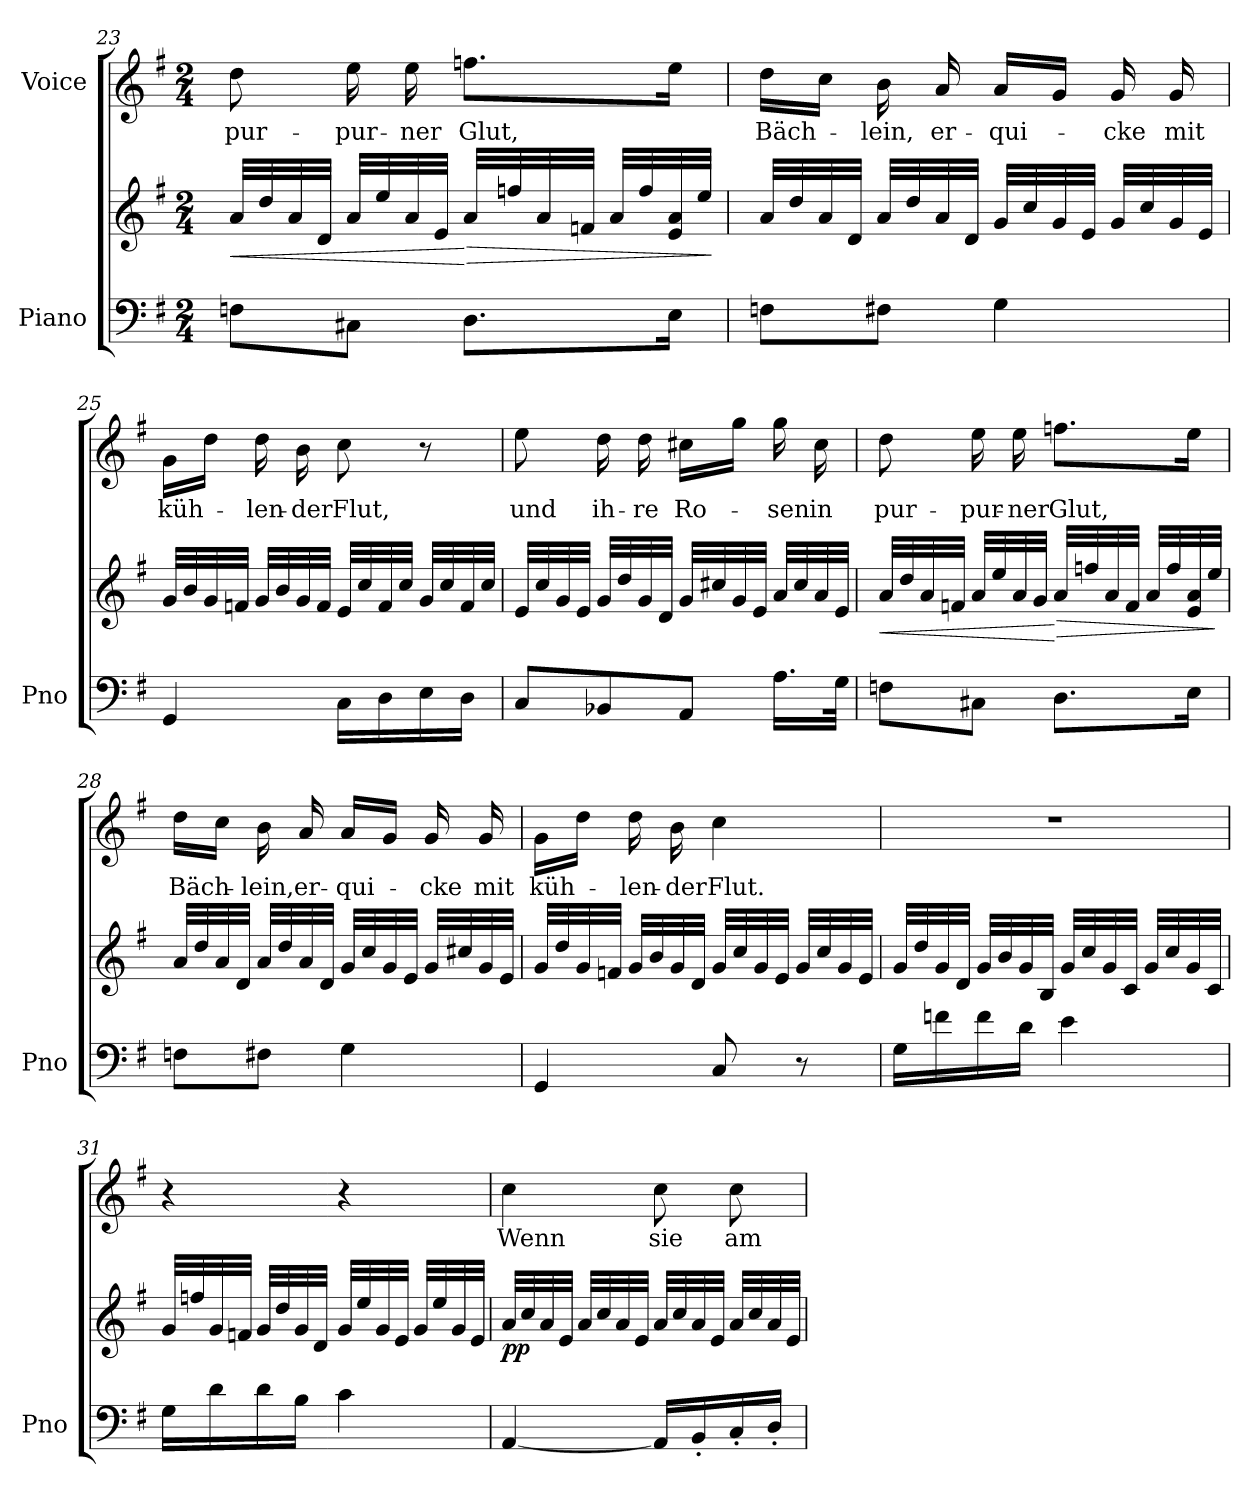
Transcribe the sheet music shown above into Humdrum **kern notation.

**kern	**kern	**dynam	**kern	**text
*part2	*part2	*part2	*part1	*part1
*staff3	*staff2	*staff2/3	*staff1	*staff1
*I"Piano	*	*	*I"Voice	*
*I'Pno	*	*	*	*
*clefF4	*clefG2	*	*clefG2	*
*k[f#]	*k[f#]	*	*k[f#]	*
*M2/4	*M2/4	*	*M2/4	*
=23	=23	=23	=23	=23
!	!	!LO:HP:b	!	!
8Fn\L	32a/LLL	<	8dd\	pur-
.	32dd/	.	.	.
.	32a/	.	.	.
.	32d/JJJ	.	.	.
8C#X\J	32a/LLL	.	16ee\	-pur-
.	32ee/	.	.	.
.	32a/	.	16ee\	-ner
.	32e/JJJ	.	.	.
!	!	!LO:HP:n=1:b	!	!
8.D\L	32a/LLL	[ >	8.ffn\L	Glut,
.	32ffn/	.	.	.
.	32a/	.	.	.
.	32fn/JJJ	.	.	.
.	32a/LLL	.	.	.
.	32ff/	.	.	.
16E\Jk	32e/ 32a/	.	16ee\Jk	.
.	32ee/JJJ	.	.	.
.	.	]	.	.
=24	=24	=24	=24	=24
8Fn\L	32a/LLL	.	16dd\LL	Bäch-
.	32dd/	.	.	.
.	32a/	.	16cc\JJ	.
.	32d/JJJ	.	.	.
8F#X\J	32a/LLL	.	16b\	-lein,
.	32dd/	.	.	.
.	32a/	.	16a/	er-
.	32d/JJJ	.	.	.
4G\	32g/LLL	.	16a/LL	-qui-
.	32cc/	.	.	.
.	32g/	.	16g/JJ	.
.	32e/JJJ	.	.	.
.	32g/LLL	.	16g/	-cke
.	32cc/	.	.	.
.	32g/	.	16g/	mit
.	32e/JJJ	.	.	.
=25	=25	=25	=25	=25
4GG/	32g/LLL	.	16g\LL	küh-
.	32b/	.	.	.
.	32g/	.	16dd\JJ	.
.	32fn/JJJ	.	.	.
.	32g/LLL	.	16dd\	-len-
.	32b/	.	.	.
.	32g/	.	16b\	-der
.	32f/JJJ	.	.	.
16C\LL	32e/LLL	.	8cc\	Flut,
.	32cc/	.	.	.
16D\	32f/	.	.	.
.	32cc/JJJ	.	.	.
16E\	32g/LLL	.	8r	.
.	32cc/	.	.	.
16D\JJ	32f/	.	.	.
.	32cc/JJJ	.	.	.
=26	=26	=26	=26	=26
8C/L	32e/LLL	.	8ee\	und
.	32cc/	.	.	.
.	32g/	.	.	.
.	32e/JJJ	.	.	.
8BB-X/	32g/LLL	.	16dd\	ih-
.	32dd/	.	.	.
.	32g/	.	16dd\	-re
.	32d/JJJ	.	.	.
8AA/J	32g/LLL	.	16cc#X\LL	Ro-
.	32cc#X/	.	.	.
.	32g/	.	16gg\JJ	.
.	32e/JJJ	.	.	.
16.A\LL	32a/LLL	.	16gg\	-sen
.	32cc#/	.	.	.
.	32a/	.	16cc#\	in
32G\JJk	32e/JJJ	.	.	.
=27	=27	=27	=27	=27
!	!	!LO:HP:b	!	!
8Fn\L	32a/LLL	<	8dd\	pur-
.	32dd/	.	.	.
.	32a/	.	.	.
.	32fn/JJJ	.	.	.
8C#X\J	32a/LLL	.	16ee\	-pur-
.	32ee/	.	.	.
.	32a/	.	16ee\	-ner
.	32g/JJJ	.	.	.
!	!	!LO:HP:n=1:b	!	!
8.D\L	32a/LLL	[ >	8.ffn\L	Glut,
.	32ffn/	.	.	.
.	32a/	.	.	.
.	32f/JJJ	.	.	.
.	32a/LLL	.	.	.
.	32ff/	.	.	.
16E\Jk	32e/ 32a/	.	16ee\Jk	.
.	32ee/JJJ	.	.	.
.	.	]	.	.
=28	=28	=28	=28	=28
8Fn\L	32a/LLL	.	16dd\LL	Bäch-
.	32dd/	.	.	.
.	32a/	.	16cc\JJ	.
.	32d/JJJ	.	.	.
8F#X\J	32a/LLL	.	16b\	-lein,
.	32dd/	.	.	.
.	32a/	.	16a/	er-
.	32d/JJJ	.	.	.
4G\	32g/LLL	.	16a/LL	-qui-
.	32cc/	.	.	.
.	32g/	.	16g/JJ	.
.	32e/JJJ	.	.	.
.	32g/LLL	.	16g/	-cke
.	32cc#X/	.	.	.
.	32g/	.	16g/	mit
.	32e/JJJ	.	.	.
=29	=29	=29	=29	=29
4GG/	32g/LLL	.	16g\LL	küh-
.	32dd/	.	.	.
.	32g/	.	16dd\JJ	.
.	32fn/JJJ	.	.	.
.	32g/LLL	.	16dd\	-len-
.	32b/	.	.	.
.	32g/	.	16b\	-der
.	32d/JJJ	.	.	.
8C/	32g/LLL	.	4cc\	Flut.
.	32cc/	.	.	.
.	32g/	.	.	.
.	32e/JJJ	.	.	.
8r	32g/LLL	.	.	.
.	32cc/	.	.	.
.	32g/	.	.	.
.	32e/JJJ	.	.	.
=30	=30	=30	=30	=30
16G\LL	32g/LLL	.	2r	.
.	32dd/	.	.	.
16fn\	32g/	.	.	.
.	32d/JJJ	.	.	.
16f\	32g/LLL	.	.	.
.	32b/	.	.	.
16d\JJ	32g/	.	.	.
.	32B/JJJ	.	.	.
4e\	32g/LLL	.	.	.
.	32cc/	.	.	.
.	32g/	.	.	.
.	32c/JJJ	.	.	.
.	32g/LLL	.	.	.
.	32cc/	.	.	.
.	32g/	.	.	.
.	32c/JJJ	.	.	.
=31	=31	=31	=31	=31
16G\LL	32g/LLL	.	4r	.
.	32ffn/	.	.	.
16d\	32g/	.	.	.
.	32fn/JJJ	.	.	.
16d\	32g/LLL	.	.	.
.	32dd/	.	.	.
16B\JJ	32g/	.	.	.
.	32d/JJJ	.	.	.
=32-	=32-	=32-	=32-	=32-
4c\	32g/LLL	.	4r	.
.	32ee/	.	.	.
.	32g/	.	.	.
.	32e/JJJ	.	.	.
.	32g/LLL	.	.	.
.	32ee/	.	.	.
.	32g/	.	.	.
.	32e/JJJ	.	.	.
=33	=33	=33	=33	=33
!	!	!LO:DY:b	!	!
[4AA/	32a/LLL	pp	4cc\	Wenn
.	32cc/	.	.	.
.	32a/	.	.	.
.	32e/JJJ	.	.	.
.	32a/LLL	.	.	.
.	32cc/	.	.	.
.	32a/	.	.	.
.	32e/JJJ	.	.	.
16AA/LL]	32a/LLL	.	8cc\	sie
.	32cc/	.	.	.
16BB'/	32a/	.	.	.
.	32e/JJJ	.	.	.
16C'/	32a/LLL	.	8cc\	am
.	32cc/	.	.	.
16D'/JJ	32a/	.	.	.
.	32e/JJJ	.	.	.
=	=	=	=	=
*-	*-	*-	*-	*-
